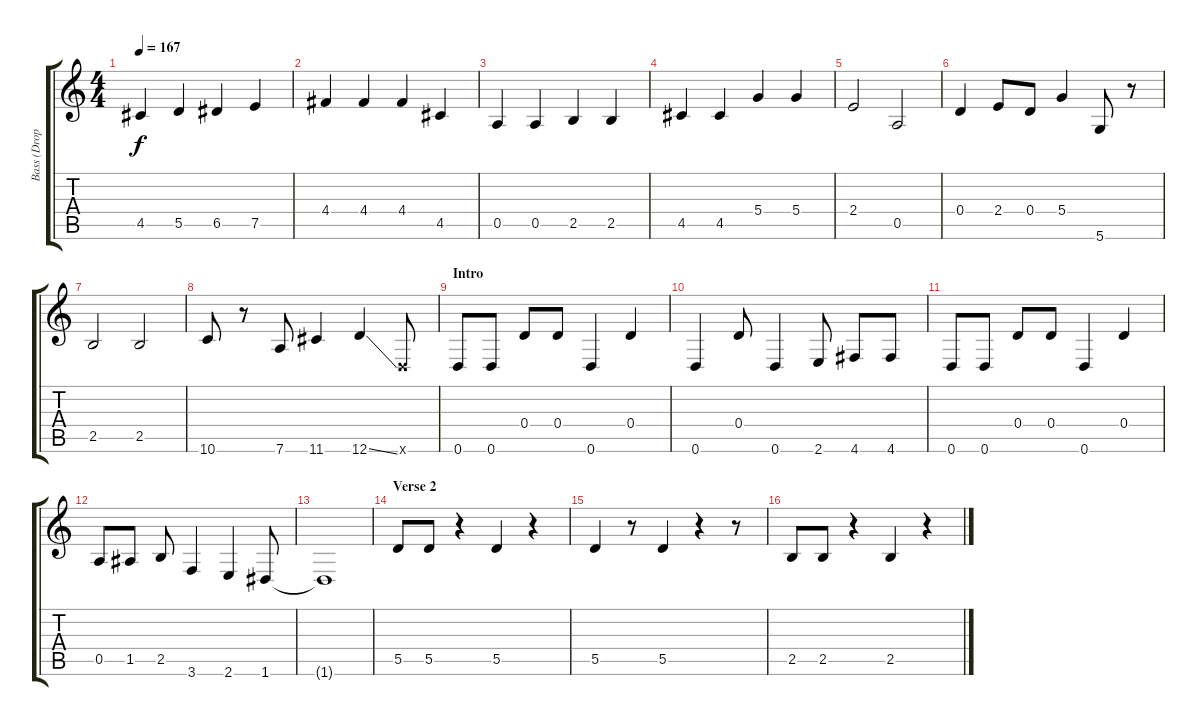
\track ("Bass (Dropped D)" "Bass (Drop") {instrument electricbasspick}
\staff {score tabs}
\tuning (E4 B3 G3 D3 A2 D2) {hide}
\ts (4 4)
\tempo 167
\clef g2
\ks c
4.5.4{dy f} 5.5.4 6.5.4 7.5.4 |
4.4.4 4.4.4 4.4.4 4.5.4 |
0.5.4 0.5.4 2.5.4 2.5.4 |
4.5.4 4.5.4 5.4.4 5.4.4 |
2.4.2 0.5.2 |
0.4.4 2.4.8 0.4.8 5.4.4 5.6.8 r.8 |
2.5.2 2.5.2 |
10.6.8 r.8 7.6.8 11.6.4 12.6{ss}.4 0.6{x}.8 |
\section ("" "Intro")
0.6.8 0.6.8 0.4.8 0.4.8 0.6.4 0.4.4 |
0.6.4 0.4.8 0.6.4 2.6.8 4.6.8 4.6.8 |
0.6.8 0.6.8 0.4.8 0.4.8 0.6.4 0.4.4 |
0.5.8 1.5.8 2.5.8 3.6.4 2.6.4 1.6.8 |
1.6{t}.1 |
\section ("" "Verse 2")
5.5.8 5.5.8 r.4 5.5.4 r.4 |
5.5.4 r.8 5.5.4 r.4 r.8 |
2.5.8 2.5.8 r.4 2.5.4 r.4
